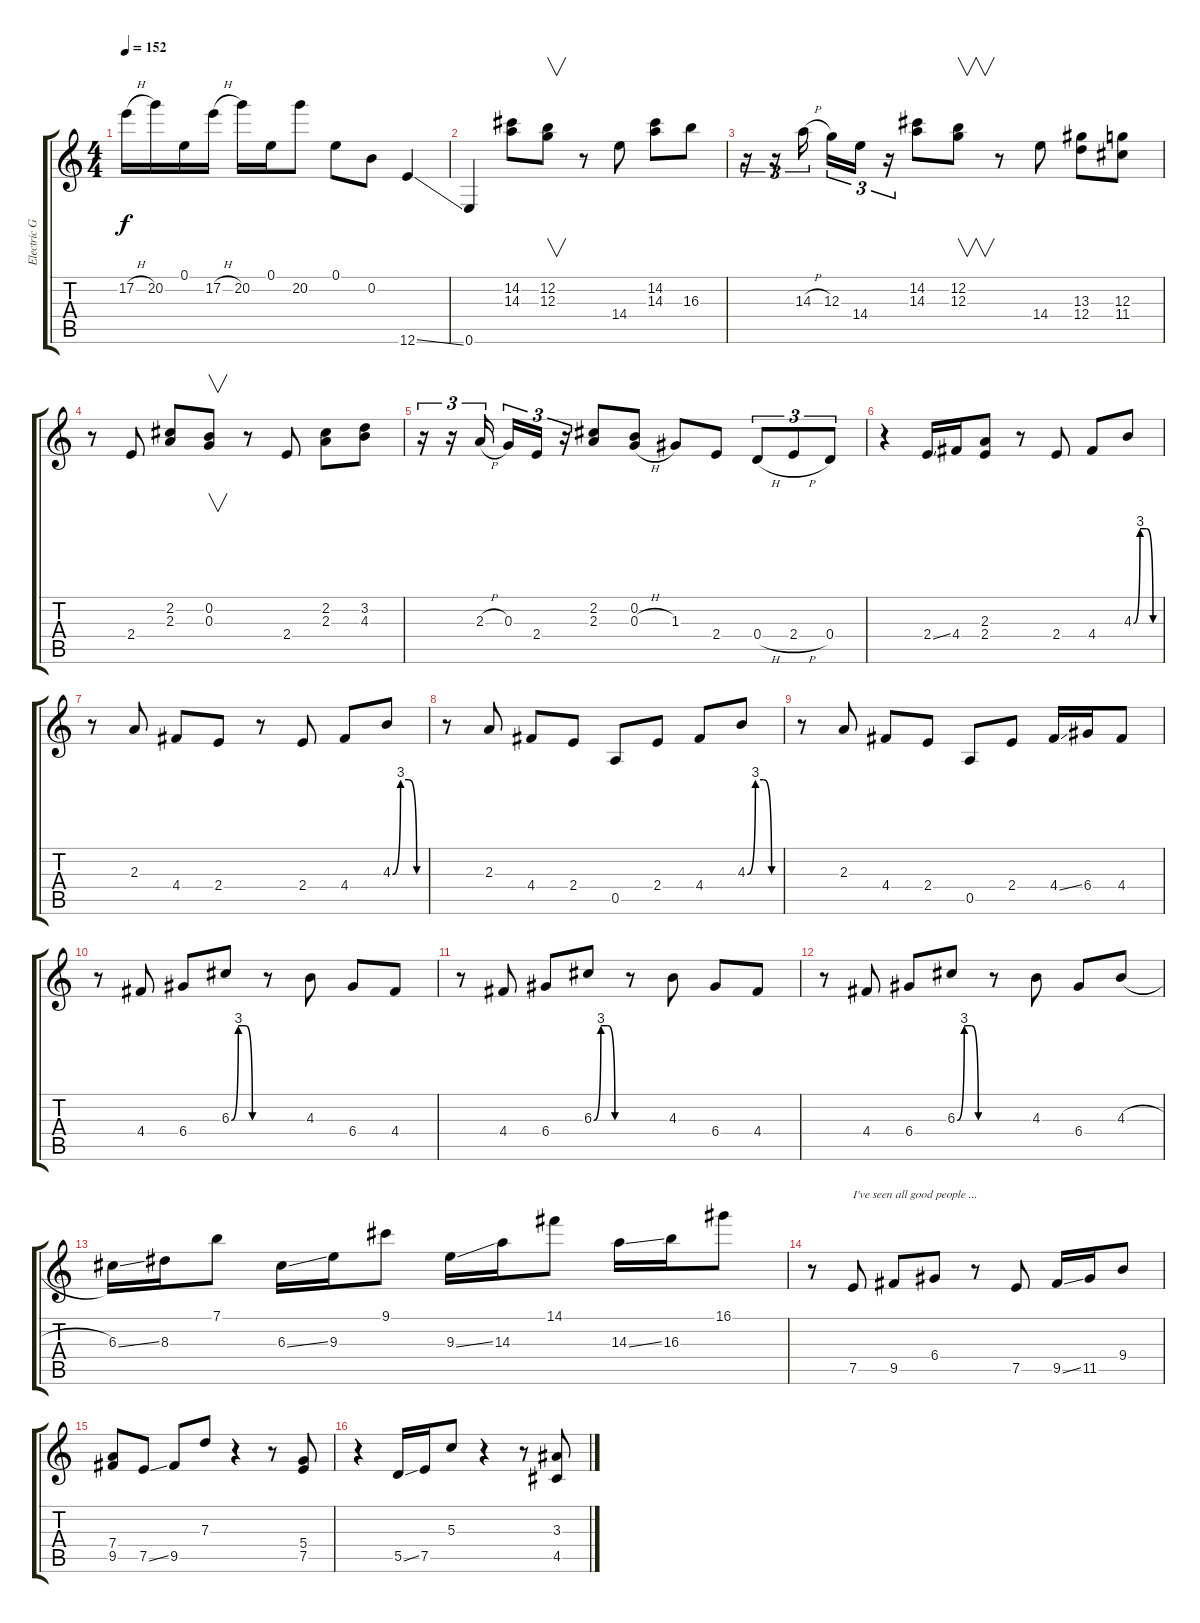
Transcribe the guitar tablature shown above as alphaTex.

\track ("Electric Guitar" "Electric G") {instrument electricguitarjazz}
\staff {score tabs}
\tuning (E4 B3 G3 D3 A2 E2) {hide}
\ts (4 4)
\tempo 152
\clef g2
\ks c
17.2{h}.16{dy f} 20.2.16 0.1.16 17.2{h}.16 20.2.16 0.1.16 20.2.8 0.1.8 0.2.8 12.6{ss}.4 |
0.6.4 (14.2 14.3).8 (12.2 12.3).8{v} r.8 14.4.8 (14.2 14.3).8 16.3.8 |
r.16{tu (3 2)} r.16{tu (3 2)} 14.3{h}.16{tu (3 2)} 12.3.16{tu (3 2)} 14.4.16{tu (3 2)} r.16{tu (3 2)} (14.2 14.3).8 (12.2 12.3).8{v} r.8 14.4.8 (13.3 12.4).8 (12.3 11.4).8 |
r.8 2.4.8 (2.2 2.3).8 (0.2 0.3).8{v} r.8 2.4.8 (2.2 2.3).8 (3.2 4.3).8 |
r.16{tu (3 2)} r.16{tu (3 2)} 2.3{h}.16{tu (3 2)} 0.3.16{tu (3 2)} 2.4.16{tu (3 2)} r.16{tu (3 2)} (2.2 2.3).8 (0.2 0.3{h}).8 1.3.8 2.4.8 0.4{h}.8{tu (3 2)} 2.4{h}.8{tu (3 2)} 0.4.8{tu (3 2)} |
r.4 2.4{ss}.16 4.4.16 (2.3 2.4).8 r.8 2.4.8 4.4.8 4.3{be (custom 0 0 15 12 30 12 45 0 60 0)}.8 |
r.8 2.3.8 4.4.8 2.4.8 r.8 2.4.8 4.4.8 4.3{be (custom 0 0 15 12 30 12 45 0 60 0)}.8 |
r.8 2.3.8 4.4.8 2.4.8 0.5.8 2.4.8 4.4.8 4.3{be (custom 0 0 15 12 30 12 45 0 60 0)}.8 |
r.8 2.3.8 4.4.8 2.4.8 0.5.8 2.4.8 4.4{ss}.16 6.4.16 4.4.8 |
r.8 4.4.8 6.4.8 6.3{be (custom 0 0 15 12 30 12 45 0 60 0)}.8 r.8 4.3.8 6.4.8 4.4.8 |
r.8 4.4.8 6.4.8 6.3{be (custom 0 0 15 12 30 12 45 0 60 0)}.8 r.8 4.3.8 6.4.8 4.4.8 |
r.8 4.4.8 6.4.8 6.3{be (custom 0 0 15 12 30 12 45 0 60 0)}.8 r.8 4.3.8 6.4.8 4.3{h}.8 |
6.3{ss}.16 8.3.16 7.1.8 6.3{ss}.16 9.3.16 9.1.8 9.3{ss}.16 14.3.16 14.1.8 14.3{ss}.16 16.3.16 16.1.8 |
r.8 7.5.8{txt "I've seen all good people ..."} 9.5.8 6.4.8 r.8 7.5.8 9.5{ss}.16 11.5.16 9.4.8 |
(7.4 9.5).8 7.5{ss}.8 9.5.8 7.3.8 r.4 r.8 (5.4 7.5).8 |
r.4 5.5{ss}.16 7.5.16 5.3.8 r.4 r.8 (3.3{ss} 4.5{ss}).8
